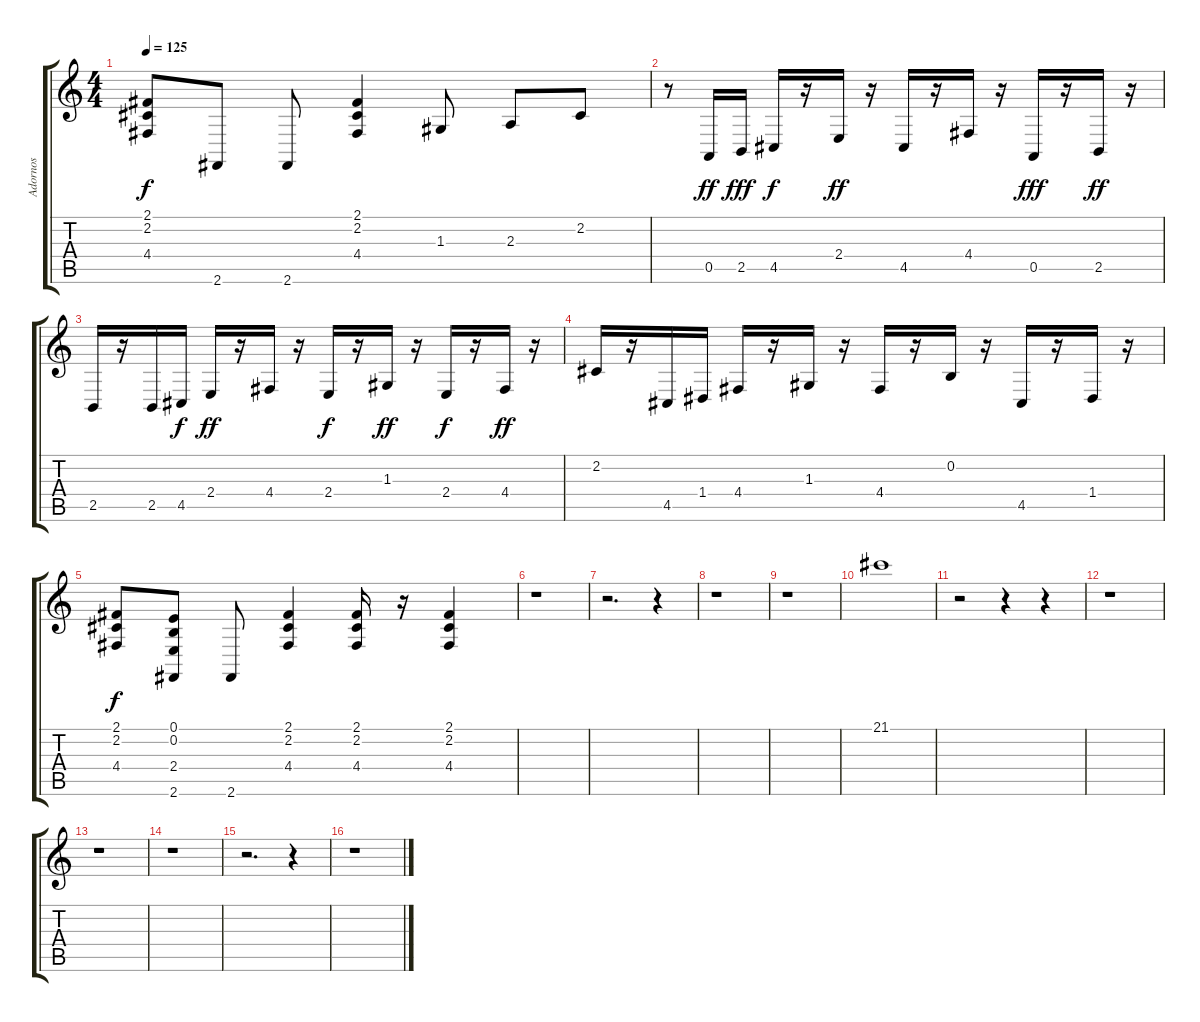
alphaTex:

\track ("Adornos" "Adornos") {instrument pad2warm}
\staff {score tabs}
\tuning (E4 B3 G3 D3 A2 E2) {hide}
\ts (4 4)
\tempo 125
\clef g2
\ks c
(2.1 2.2 4.4).8{dy f} 2.6.8 2.6.8 (2.1 2.2 4.4).4 1.3.8 2.3.8 2.2.8 |
r.8 0.5.16{dy ff} 2.5.16{dy fff} 4.5.16{dy f} r.16 2.4.16{dy ff} r.16 4.5.16 r.16 4.4.16 r.16 0.5.16{dy fff} r.16 2.5.16{dy ff} r.16 |
2.5.16 r.16 2.5.16 4.5.16{dy f} 2.4.16{dy ff} r.16 4.4.16 r.16 2.4.16{dy f} r.16 1.3.16{dy ff} r.16 2.4.16{dy f} r.16 4.4.16{dy ff} r.16 |
2.2.16 r.16 4.5.16 1.4.16 4.4.16 r.16 1.3.16 r.16 4.4.16 r.16 0.2.16 r.16 4.5.16 r.16 1.4.16 r.16 |
(2.1 2.2 4.4).8{dy f} (0.1 0.2 2.4 2.6).8 2.6.8 (2.1 2.2 4.4).4 (2.1 2.2 4.4).16 r.16 (2.1 2.2 4.4).4 |
r.1 |
r.2{d} r.4{instrument fx5brightness} |
r.1 |
r.1 |
21.1.1 |
r.2 r.4 r.4 |
r.1 |
r.1 |
r.1 |
r.2{d} r.4 |
r.1
